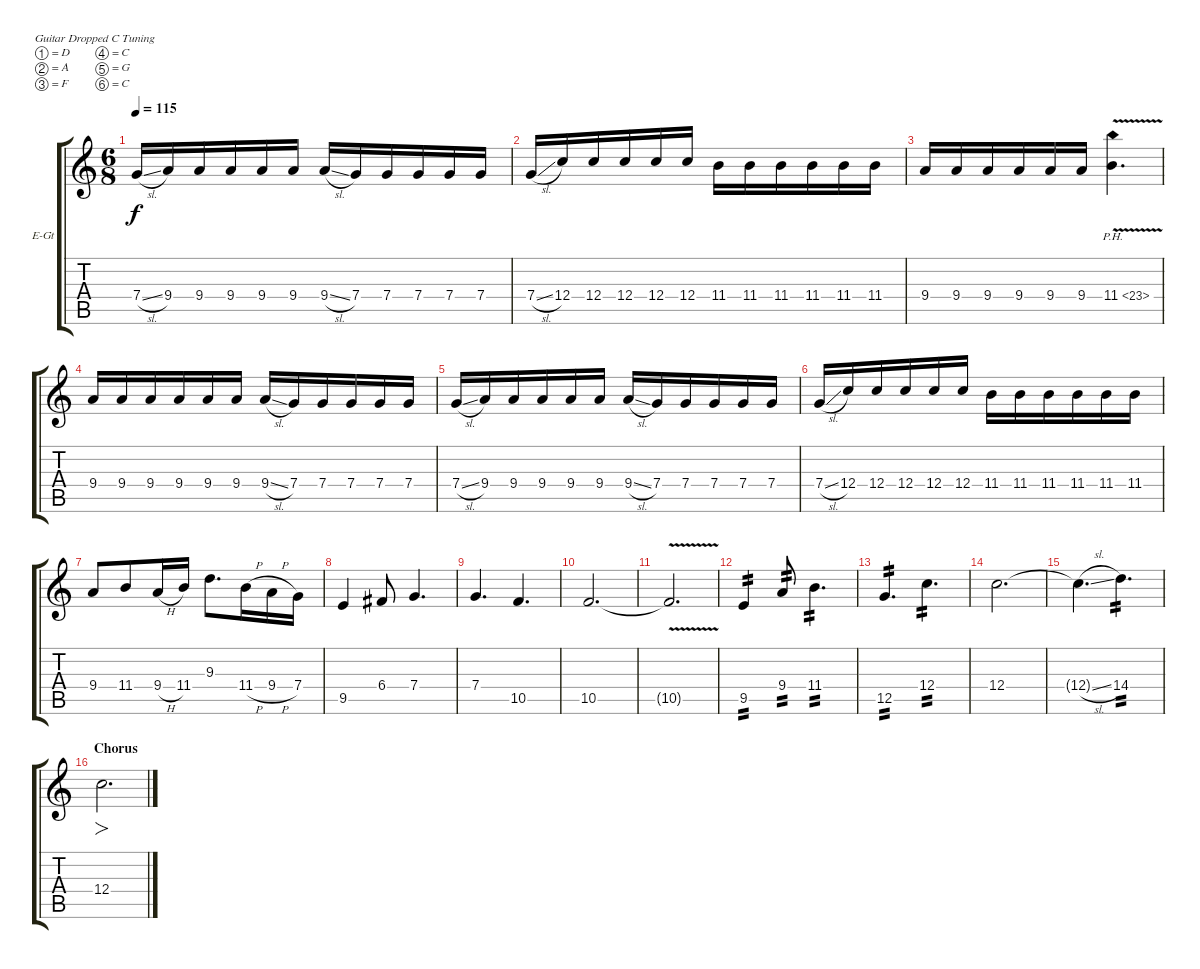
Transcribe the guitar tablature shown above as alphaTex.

\bracketExtendMode groupsimilarinstruments
\firstSystemTrackNameOrientation horizontal
\otherSystemsTrackNameOrientation horizontal
\track ("Lead Overdub" "E-Gt") {instrument distortionguitar}
\staff {score tabs}
\tuning (D4 A3 F3 C3 G2 C2)
\ts (6 8)
\tempo 115
\clef g2
\ks c
7.4{sl}.16{dy f} 9.4.16 9.4.16 9.4.16 9.4.16 9.4.16 9.4{sl}.16 7.4.16 7.4.16 7.4.16 7.4.16 7.4.16 |
7.4{sl}.16 12.4.16 12.4.16 12.4.16 12.4.16 12.4.16 11.4.16 11.4.16 11.4.16 11.4.16 11.4.16 11.4.16 |
9.4.16 9.4.16 9.4.16 9.4.16 9.4.16 9.4.16 11.4{ph 12 v}.4{d} |
9.4.16 9.4.16 9.4.16 9.4.16 9.4.16 9.4.16 9.4{sl}.16 7.4.16 7.4.16 7.4.16 7.4.16 7.4.16 |
7.4{sl}.16 9.4.16 9.4.16 9.4.16 9.4.16 9.4.16 9.4{sl}.16 7.4.16 7.4.16 7.4.16 7.4.16 7.4.16 |
7.4{sl}.16 12.4.16 12.4.16 12.4.16 12.4.16 12.4.16 11.4.16 11.4.16 11.4.16 11.4.16 11.4.16 11.4.16 |
9.4.8 11.4.8 9.4{h}.16 11.4.16 9.3.8{d} 11.4{h}.16 9.4{h}.16 7.4.16 |
9.5.4 6.4.8 7.4.4{d} |
7.4.4{d} 10.5.4{d} |
10.5.2{d} |
10.5{v t}.2{d} |
9.5.4{tp 2} 9.4.8{tp 2} 11.4.4{d tp 2} |
12.5.4{d tp 2} 12.4.4{d tp 2} |
12.4.2{d} |
12.4{sl t}.4{d} 14.4.4{d tp 2} |
\section ("" "Chorus")
12.4.2{fo d}
